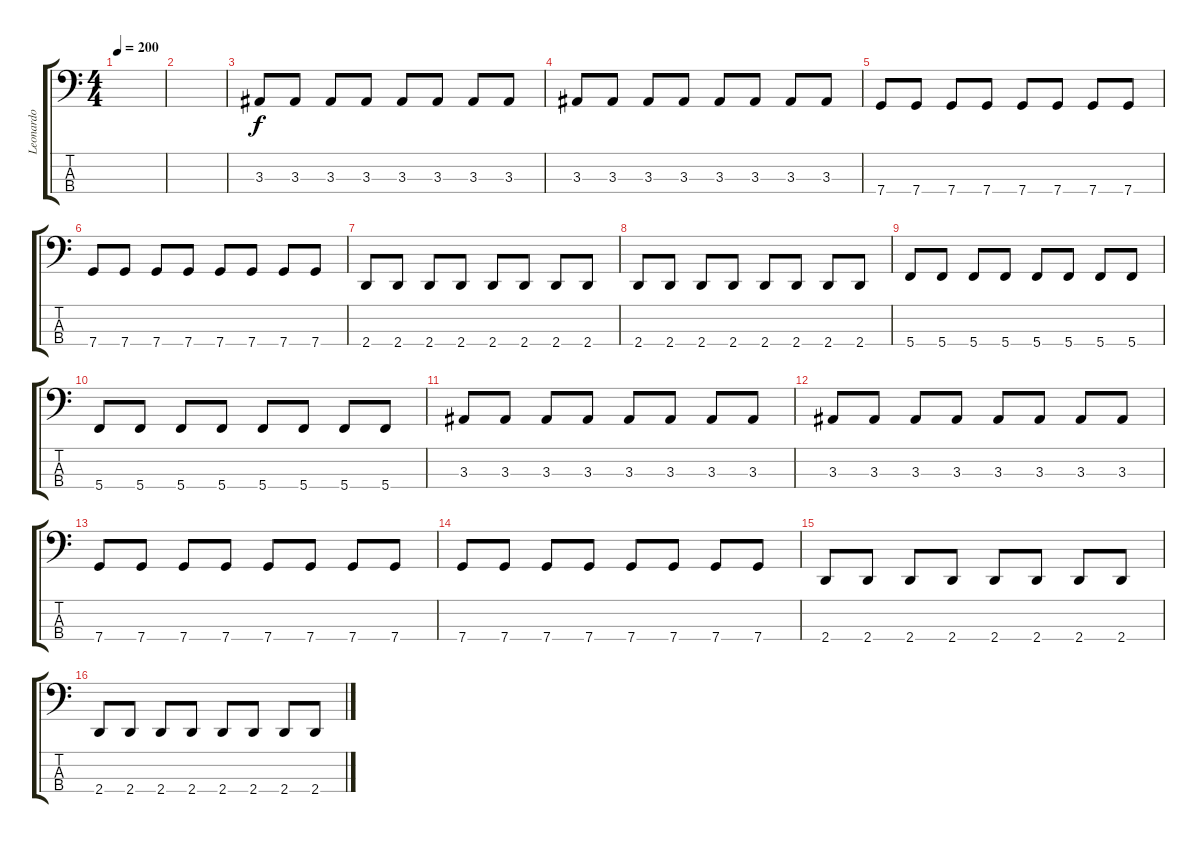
\track ("Leonardo" "Leonardo") {instrument electricbasspick}
\staff {score tabs}
\tuning (F2 C2 G1 C1) {hide}
\ts (4 4)
\tempo 200
\clef f4
\ks c
|
|
3.3.8 3.3.8 3.3.8 3.3.8 3.3.8 3.3.8 3.3.8 3.3.8 |
3.3.8 3.3.8 3.3.8 3.3.8 3.3.8 3.3.8 3.3.8 3.3.8 |
7.4.8 7.4.8 7.4.8 7.4.8 7.4.8 7.4.8 7.4.8 7.4.8 |
7.4.8 7.4.8 7.4.8 7.4.8 7.4.8 7.4.8 7.4.8 7.4.8 |
2.4.8 2.4.8 2.4.8 2.4.8 2.4.8 2.4.8 2.4.8 2.4.8 |
2.4.8 2.4.8 2.4.8 2.4.8 2.4.8 2.4.8 2.4.8 2.4.8 |
5.4.8 5.4.8 5.4.8 5.4.8 5.4.8 5.4.8 5.4.8 5.4.8 |
5.4.8 5.4.8 5.4.8 5.4.8 5.4.8 5.4.8 5.4.8 5.4.8 |
3.3.8 3.3.8 3.3.8 3.3.8 3.3.8 3.3.8 3.3.8 3.3.8 |
3.3.8 3.3.8 3.3.8 3.3.8 3.3.8 3.3.8 3.3.8 3.3.8 |
7.4.8 7.4.8 7.4.8 7.4.8 7.4.8 7.4.8 7.4.8 7.4.8 |
7.4.8 7.4.8 7.4.8 7.4.8 7.4.8 7.4.8 7.4.8 7.4.8 |
2.4.8 2.4.8 2.4.8 2.4.8 2.4.8 2.4.8 2.4.8 2.4.8 |
2.4.8 2.4.8 2.4.8 2.4.8 2.4.8 2.4.8 2.4.8 2.4.8
